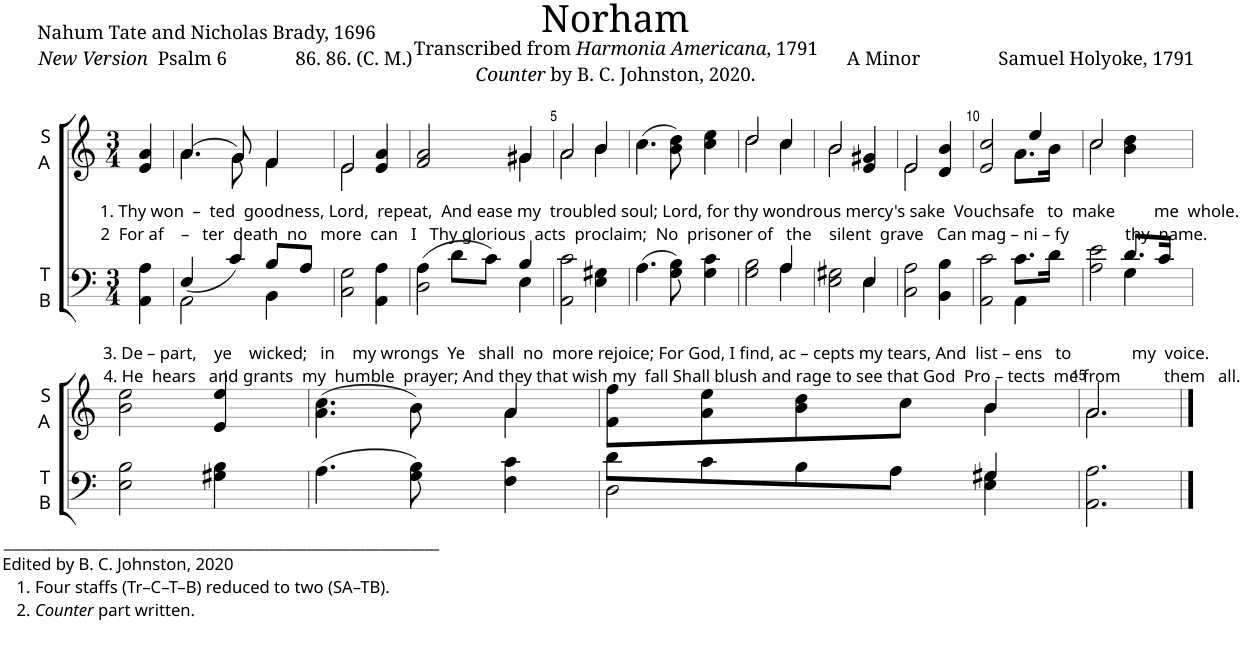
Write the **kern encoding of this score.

**kern	**kern
*part2	*part1
*staff2	*staff1
*I"T B	*I"S A
*I'T B	*I'S A
*clefF4	*clefG2
*k[]	*k[]
*M3/4	*M3/4
=1	=1
!	!LO:TX:b:t=1. Thy won  –  ted  goodness, Lord,  repeat,  And ease my  troubled soul; Lord, for thy wondrous mercy's sake  Vouchsafe   to  make         me  whole.
!	!LO:TX:b:t=2  For af    –   ter  death  no   more  can   I   Thy glorious  acts  proclaim;  No  prisoner of   the    silent  grave   Can mag – ni – fy             thy  name.
!LO:TX:b:t=___________________________________________________________	!
!LO:TX:b:t=Edited by B. C. Johnston, 2020	!
!LO:TX:b:t=1. Four staffs (Tr–C–T–B) reduced to two (SA–TB).	!
!LO:TX:b:t=2.	!
!LO:TX:b:i:t=Counter	!
!LO:TX:b:t=part written.	!
!LO:TX:b:t=3. De – part,    ye    wicked;   in    my wrongs  Ye   shall  no  more rejoice; For God, I find, ac – cepts my tears, And  list – ens   to              my  voice.	!
!LO:TX:b:t=4. He  hears   and grants  my  humble  prayer; And they that wish my  fall Shall blush and rage to see that God  Pro – tects  me from          them   all.	!
4AA\ 4A\	4e/ 4a/
=2	=2
*^	*^
(<4E/	2AA\	(4.a/	4.a\
4c/)	.	.	.
.	.	8g/)	8g\
8B/L	4BB\	4f/	4f\
8A/J	.	.	.
*v	*v	*	*
=3	=3	=3
2C\ 2G\	2e/	2e\
4AA\ 4A\	4e/ 4a/	4ryy
=4	=4	=4
*^	*	*
(>4A\	2D\	2f/ 2a/	2ryy
8d\L	.	.	.
8c\J)	.	.	.
4B/	4E\	4g#X/	4g#\
*v	*v	*	*
=5	=5	=5
2AA\ 2c\	2a/	2a\
4E\ 4G#X\	4b/	4b\
*	*v	*v
=6	=6
(4.A\	(4.cc\
8G\ 8B\)	8b\ 8dd\)
4G\ 4c\	4cc\ 4ee\
=7	=7
*^	*^
2G\ 2B\	2ryy	2dd/	2dd\
4A/	4A\	4cc/	4cc\
=8	=8	=8	=8
2E\ 2G#X\	2ryy	2b/	2b\
4E/	4E\	4e/ 4g#X/	4ryy
*v	*v	*	*
=9	=9	=9
2C\ 2A\	2e/	2e\
4BB\ 4B\	4d/ 4b/	4ryy
=10	=10	=10
*^	*	*
2AA\ 2c\	2ryy	2e/ 2cc/	2ryy
8.c\L	4AA\	4ee/	8.a\L
16d\Jk	.	.	16b\Jk
=11	=11	=11	=11
2A\ 2e\	2ryy	2cc/	2cc\
8.d/L	4G\	4b\ 4dd\	4ryy
16c/Jk	.	.	.
*v	*v	*	*
*	*v	*v
!!LO:LB:g=z
=12	=12
2E\ 2B\	2b\ 2ee\
4G#X\ 4B\	4e/ 4ee/
=13	=13
*	*^
(4.A\	(>4.a\ 4.cc\	4.ryy
8G\ 8B\)	8b\)	8ryy
4F\ 4c\	4a/	4a\
=14	=14	=14
*^	*	*
8d\L	2D\	8f\ 8ff\L	2ryy
8c\	.	8a\ 8ee\	.
8B\	.	8b\ 8dd\	.
8A\J	.	8cc\J	.
4G#X/	4E\ 4G#\	4b/	4b\
*v	*v	*	*
=15	=15	=15
2.AA\ 2.A\	2.a/	2.a\
*	*v	*v
==	==
*-	*-
